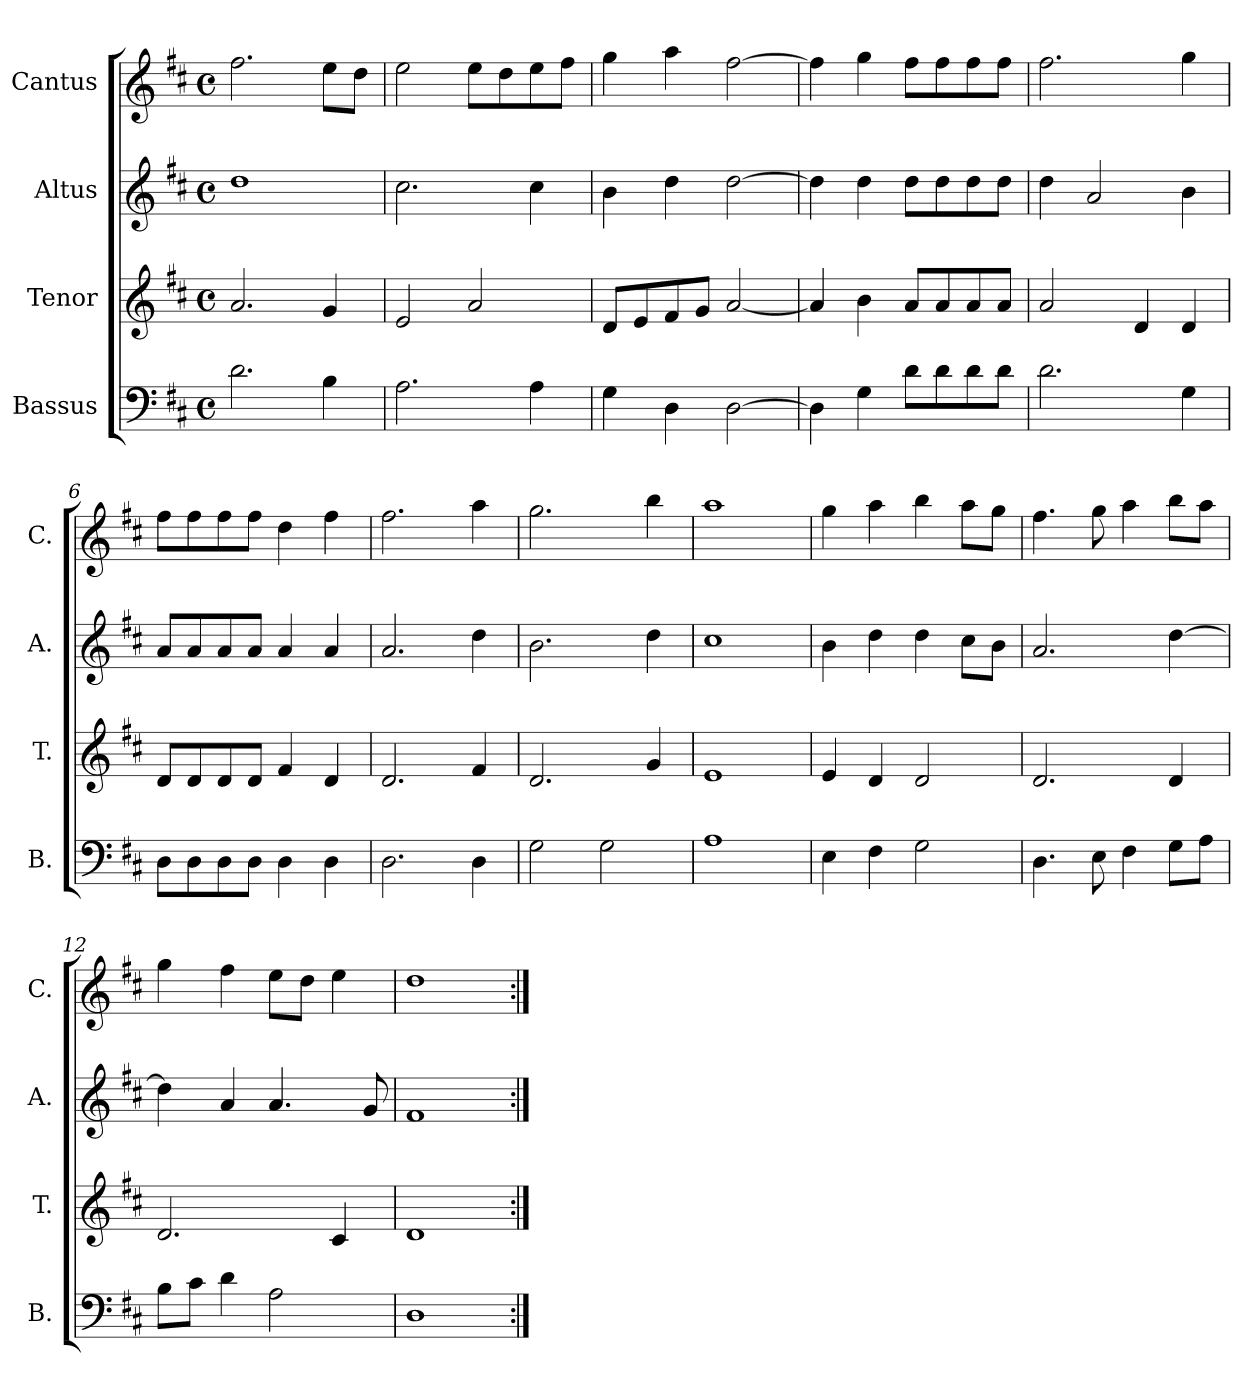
**kern	**kern	**kern	**kern
*part4	*part3	*part2	*part1
*staff4	*staff3	*staff2	*staff1
*I"Bassus	*I"Tenor	*I"Altus	*I"Cantus
*I'B.	*I'T.	*I'A.	*I'C.
*clefF4	*clefG2	*clefG2	*clefG2
*k[f#c#]	*k[f#c#]	*k[f#c#]	*k[f#c#]
*D:	*D:	*D:	*D:
*M4/4	*M4/4	*M4/4	*M4/4
*met(c)	*met(c)	*met(c)	*met(c)
=1	=1	=1	=1
2.d\	2.a/	1dd\	2.ff#\
4B\	4g/	.	8ee\L
.	.	.	8dd\J
=2	=2	=2	=2
2.A\	2e/	2.cc#\	2ee\
.	2a/	.	8ee\L
.	.	.	8dd\
4A\	.	4cc#\	8ee\
.	.	.	8ff#\J
=3	=3	=3	=3
4G\	8d/L	4b\	4gg\
.	8e/	.	.
4D\	8f#/	4dd\	4aa\
.	8g/J	.	.
[2D\	[2a/	[2dd\	[2ff#\
=4	=4	=4	=4
4D\]	4a/]	4dd\]	4ff#\]
4G\	4b\	4dd\	4gg\
8d\L	8a/L	8dd\L	8ff#\L
8d\	8a/	8dd\	8ff#\
8d\	8a/	8dd\	8ff#\
8d\J	8a/J	8dd\J	8ff#\J
=5	=5	=5	=5
2.d\	2a/	4dd\	2.ff#\
.	.	2a/	.
.	4d/	.	.
4G\	4d/	4b\	4gg\
=6	=6	=6	=6
8D\L	8d/L	8a/L	8ff#\L
8D\	8d/	8a/	8ff#\
8D\	8d/	8a/	8ff#\
8D\J	8d/J	8a/J	8ff#\J
4D\	4f#/	4a/	4dd\
4D\	4d/	4a/	4ff#\
=7	=7	=7	=7
2.D\	2.d/	2.a/	2.ff#\
4D\	4f#/	4dd\	4aa\
=8	=8	=8	=8
2G\	2.d/	2.b\	2.gg\
2G\	.	.	.
.	4g/	4dd\	4bb\
=9	=9	=9	=9
1A\	1e/	1cc#\	1aa\
=10	=10	=10	=10
4E\	4e/	4b\	4gg\
4F#\	4d/	4dd\	4aa\
2G\	2d/	4dd\	4bb\
.	.	8cc#\L	8aa\L
.	.	8b\J	8gg\J
!!LO:LB:g=z
=11	=11	=11	=11
4.D\	2.d/	2.a/	4.ff#\
8E\	.	.	8gg\
4F#\	.	.	4aa\
8G\L	4d/	[4dd\	8bb\L
8A\J	.	.	8aa\J
=12	=12	=12	=12
8B\L	2.d/	4dd\]	4gg\
8c#\J	.	.	.
4d\	.	4a/	4ff#\
2A\	.	4.a/	8ee\L
.	.	.	8dd\J
.	4c#/	.	4ee\
.	.	8g/	.
=13	=13	=13	=13
1D\	1d/	1f#/	1dd\
=:|!	=:|!	=:|!	=:|!
*-	*-	*-	*-
